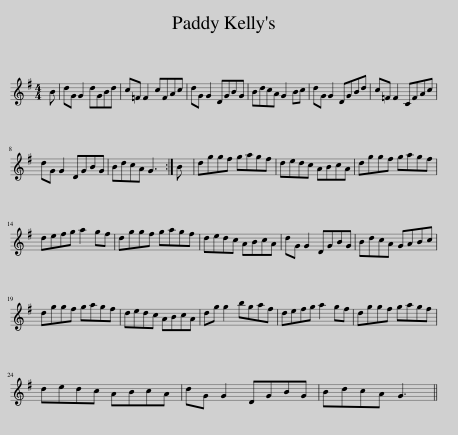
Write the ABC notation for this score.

X:1
L:1/8
M:4/4
I:linebreak $
K:G
V:1 treble
V:1
 B | dG G2 dGBd | c=F F2 cFAc | dG G2 DGBG | BdcA G2 Bc | %5
 dG G2 DGBd | c=F F2 CFAc |$ dG G2 DGBG | BdcA G3 :| B | %10
 dggf gagf | dedc ABcA | dggf gagf |$ defg a2 gf | dggf gagf | %15
 dedc ABcA | dG G2 DGBG | BdcA GABc |$ dggf gagf | dedc ABcA | %20
 dg g2 bgaf | defg a2 gf | dggf gagf |$ dedc ABcA | dG G2 DGBG | %25
 BdcA G3 || %26
